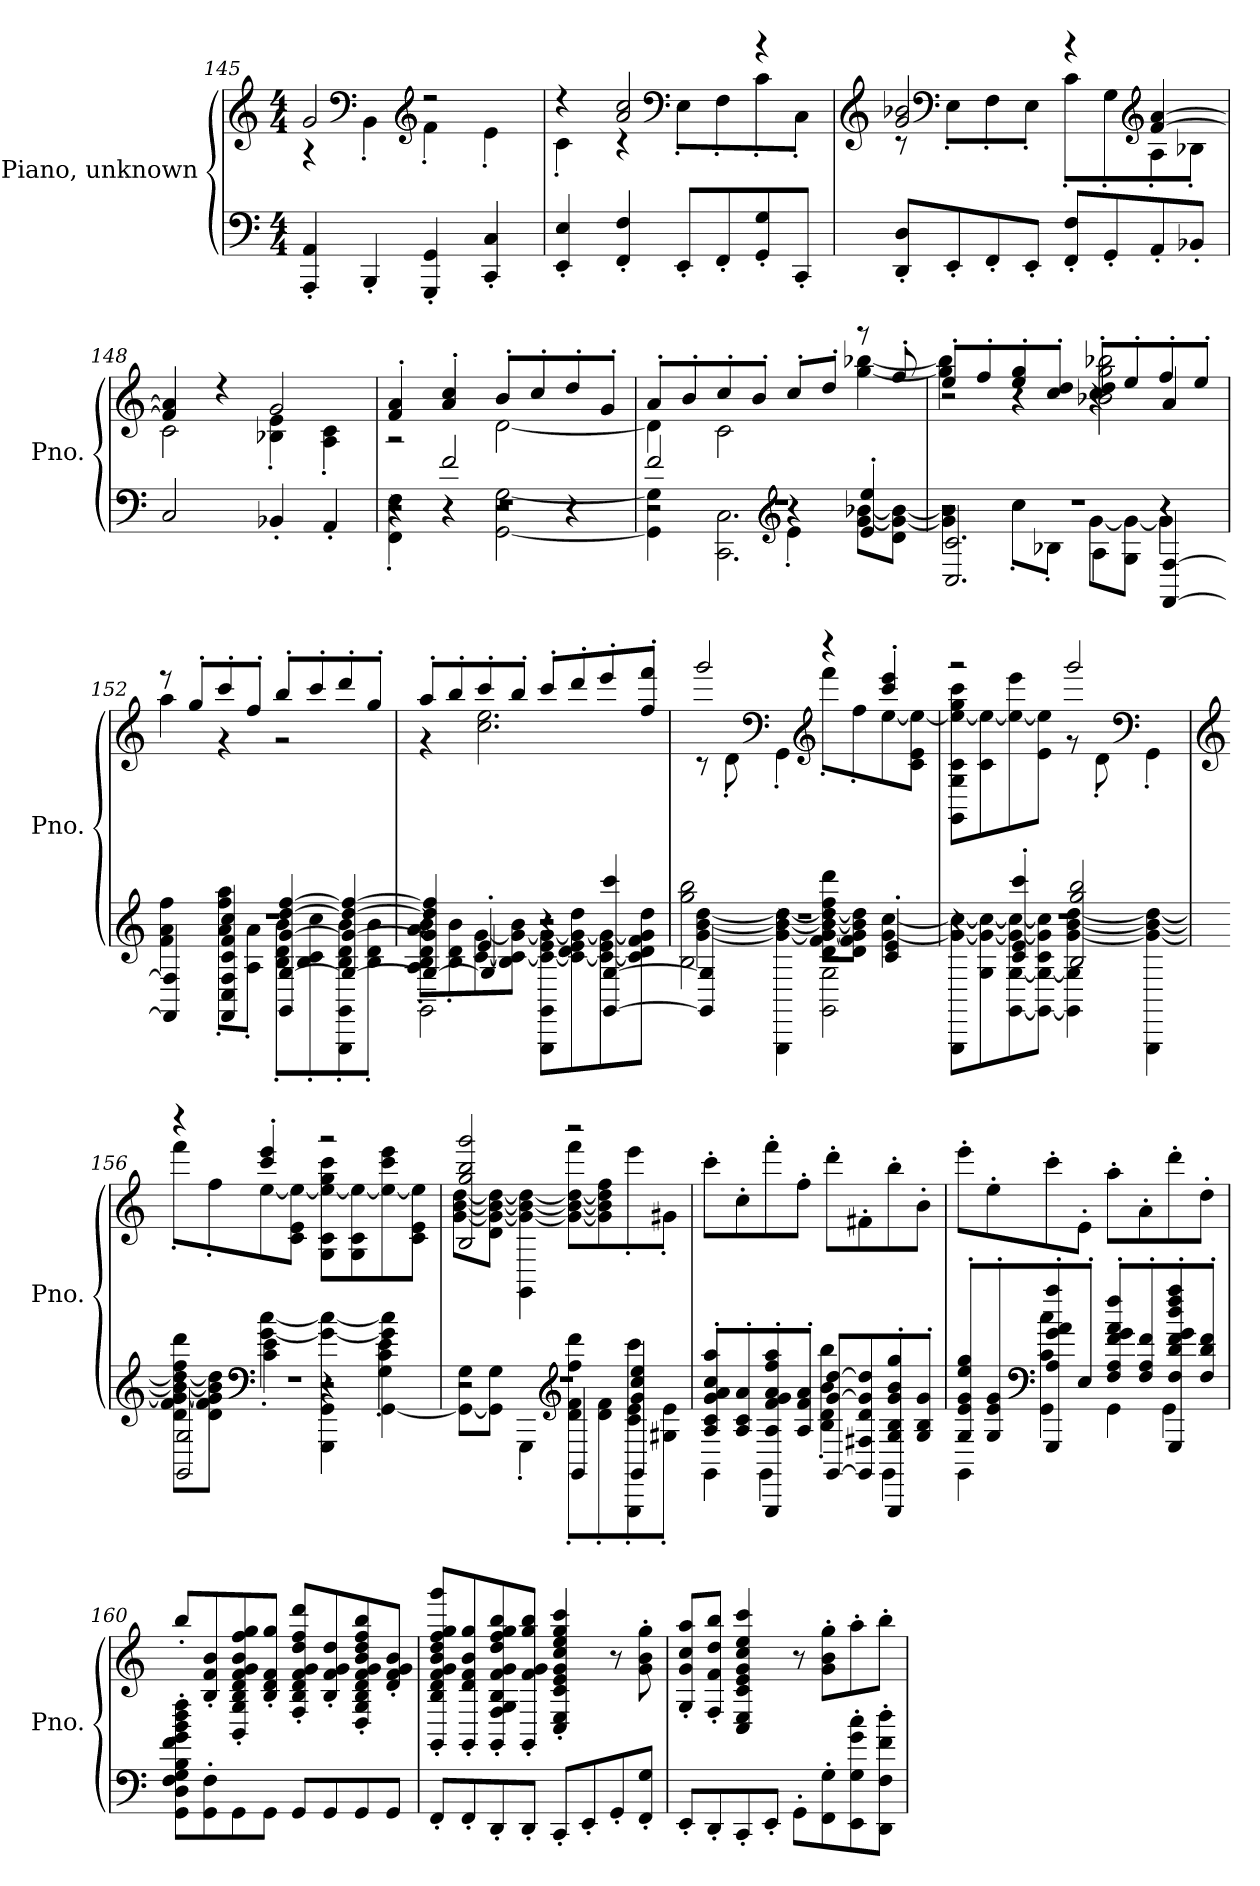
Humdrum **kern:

**kern	**kern
*part1	*part1
*staff2	*staff1
*I"Piano, unknown	*
*I'Pno.	*
*clefF4	*clefG2
*k[]	*k[]
*M4/4	*M4/4
=145	=145
*	*^
4AAA/' 4AA/'	2g/	4r
*	*clefF4	*
4BBB'/	.	4BB'\
*	*clefG2	*
4GGG/' 4GG/'	2r	4f'\
4CC/' 4C/'	.	4e'\
=146	=146	=146
4EE/' 4E/'	4r	4c'\
4FF/' 4F/'	2a/ 2cc/	4r
*	*clefF4	*
8EE'/L	.	8E'\L
8FF'/	.	8F'\
8GG/' 8G/'	4r	8c'\
8CC'/J	.	8C'\J
!!LO:LB:g=z	!!
=147	=147	=147
*	*clefG2	*
8DD/' 8D/'L	2g/ 2b-X/	8r
*	*clefF4	*
8EE'/	.	8E'\L
8FF'/	.	8F'\
8EE'/J	.	8E'\J
8FF/' 8F/'L	4r	8c'\L
8GG'/	.	8G'\
*	*clefG2	*
8AA'/	[4f/ [4a/	8A'\
8BB-X'/J	.	8B-X'\J
=148	=148	=148
2C/	4f/] 4a/]	2c\
.	4r	.
4BB-X'/	2g/	4B-X\' 4e\'
4AA'/	.	4A\' 4c\'
=149	=149	=149
*^	*	*
*	*^	*	*
*	*	*^	*	*
1r	4FF\' 4F\'	4r	2r	4f/' 4a/'	2r
.	4r	2f/	.	4a/' 4cc/'	.
.	2r	.	[2GG\ [2G\	8b'/L	[2d\
.	.	.	.	8cc'/	.
.	.	4r	.	8dd'/	.
.	.	.	.	8g'/J	.
=150	=150	=150	=150	=150	=150
1r	2r	2f/	4GG\] 4G\]	8a'/L	4d\]
.	.	.	.	8b'/	.
.	.	.	2.CC\ 2.C\	8cc'/	2c\
.	.	.	.	8b'/J	.
*clefG2	*	*	*	*	*
.	4e'\	4r	.	8cc'/L	.
.	.	.	.	8dd'/J	.
.	[8g\ [8b-X\L	4e/' 4ee/'	.	8r	[4gg\ [4bb-X\
.	8d\ 8g\_ 8b-\_J	.	.	8ff'/	.
!!LO:PB:g=z
=151	=151	=151	=151	=151	=151
*	*	*	*	*	*^
1r	4g\] 4b-\]	2.C/ 2.c/	2r	8ee'/L	4gg\] 4bb-\]	2r
.	.	.	.	8ff'/	.	.
.	8cc'\L	.	.	8ee/' 8gg/'	4r	.
.	8B-X'\J	.	.	8cc/' 8dd/'J	.	.
.	[8g\L	.	4A'\	8cc/' 8dd/'L	2b-X\ 2gg\ 2bb-X\	4r
.	8G\ 8g\_J	.	.	8ee'/	.	.
.	4g\]	[4FF/ [4F/	4r	8ff'/	.	4a/
.	.	.	.	8ee'/J	.	.
*	*	*v	*v	*	*	*
*	*	*	*	*v	*v
=152	=152	=152	=152	=152
1r	4f\ 4a\ 4ff\	4FF/] 4F/]	8r	4aa\
.	.	.	8gg'/L	.
.	8a\' 8ff\' 8aa\'L	4FF/ 4C/ 4F/ 4c/ 4f/ 4cc/	8ccc'/	4r
.	8A\' 8a\'J	.	8ff'/J	.
.	8B\' 8d\' 8b\'L	4GG/ [4G/ [4g/ [4dd/ [4ff/	8bb'/L	2r
.	8B\' 8c\' 8cc\'	.	8ccc'/	.
.	8GGG\' 8GG\' 8B\' 8d\' 8b\'	4G/_ 4g/_ 4dd/_ 4ff/_	8ddd'/	.
.	8B\' 8d\' 8b\'J	.	8gg'/J	.
=153	=153	=153	=153	=153
*	*	*^	*	*
4r	8A\' 8B\' 8d\' 8a\' 8b\'L	4G/_ 4g/] 4dd/] 4ff/]	2GG\	8aa'/L	4r
.	8B\' 8d\' 8b\'	.	.	8bb'/	.
4e'/	[8c\ [8g\	4G/]	.	8ccc'/	2.cc\ 2.ee\
.	8B\ 8c\_ 8g\_ 8b\J	.	.	8bb'/J	.
2r	8GGG\ 8GG\ 8c\_ 8e\ 8g\_L	4r	2r	8ccc'/L	.
.	8c\_ 8d\ 8e\ 8g\_ 8dd\	.	.	8ddd'/	.
.	8c\_ 8e\ 8g\_	[4GG/ [4G/ 4ccc/	.	8eee'/	.
.	8c\] 8d\ 8f\ 8g\] 8dd\J	.	.	8ff/' 8fff/'J	.
!!LO:LB:g=z	!!
=154	=154	=154	=154	=154	=154
1r	[4g\ [4b\ [4dd\	4GG/] 4G/]	2B\ 2gg\ 2bb\	2ggg/	8r
.	.	.	.	.	8d'\
*	*	*	*	*clefF4	*
.	4GGG\ 4g\_ 4b\_ 4dd\_	4r	.	.	4GG'\
*	*	*	*	*clefG2	*
.	8d\ 8f\ 8g\_ 8b\_ 8dd\_ 8ff\ 8ddd\L	4r	2GG\ 2G\	4r	8fff'\L
.	8d\ 8f\ 8g\] 8b\] 8dd\]J	.	.	.	8ff'\
.	[4g\ [4cc\	4c/' 4e/'	.	4ccc/' 4eee/'	[8ee\
.	.	.	.	.	8c\ 8e\ 8ee\_J
*	*	*v	*v	*	*
=155	=155	=155	=155	=155
1r	8GGG\ 8g\_ 8cc\_L	4r	2r	8GG\ 8G\ 8c\ 8ee\_ 8gg\ 8ccc\L
.	8G\ 8g\_ 8cc\_	.	.	8c\ 8ee\_
.	[8GG\ [8G\ 8g\_ 8cc\_	4c/' 4e/' 4ccc/'	.	8ee\_ 8eee\
.	8GG\_ 8G\_ 8c\ 8g\] 8cc\]J	.	.	8e\ 8ee\]J
.	4GG\] 4G\] [4g\ [4b\ [4dd\	2B/ 2gg/ 2bb/	2ggg/	8r
.	.	.	.	8d'\
*	*	*	*clefF4	*
.	4GGG\ 4g\_ 4b\_ 4dd\_	.	.	4GG'\
*v	*v	*v	*	*
=156	=156	=156
*	*clefG2	*
*^	*	*
*	*^	*	*
*	*	*^	*	*
1r	8d\ 8f\ 8g\_ 8b\_ 8dd\_ 8ff\ 8ddd\L	2GG/ 2G/	4r	4r	8fff'\L
.	8d\ 8f\ 8g\] 8b\] 8dd\]J	.	.	.	8ff'\
*clefF4	*	*	*	*	*
.	[4g\ [4cc\	.	4c\' 4e\'	4ccc/' 4eee/'	[8ee\
.	.	.	.	.	8c\ 8e\ 8ee\_J
.	4GGG\ 4GG\ 4g\_ 4cc\_	2r	4r	2r	8G\ 8c\ 8ee\_ 8gg\ 8ccc\L
.	.	.	.	.	8G\ 8c\ 8ee\_
.	[4GG\ 4g\] 4cc\]	.	4G\' 4c\' 4e\'	.	8ee\_ 8ccc\ 8eee\
.	.	.	.	.	8c\ 8e\ 8ee\]J
*	*	*v	*v	*	*
!!LO:LB:g=z	!!
=157	=157	=157	=157	=157
1r	8GG\_ 8G\L	2r	2B/ 2gg/ 2bb/ 2ggg/	[8g\ [8b\ [8dd\L
.	8GG\] 8G\J	.	.	8d\ 8g\_ 8b\_ 8dd\_J
.	4GGG'\	.	.	4GG\ 4g\_ 4b\_ 4dd\_
*clefG2	*	*	*	*
.	8d\' 8f\' 8ff\' 8ddd\'L	4GG/	2r	8g\_ 8b\_ 8dd\_ 8fff\L
.	8d\' 8f\'	.	.	8g\] 8b\] 8dd\] 8ff\
.	8GGG\' 8c\' 8e\' 8ccc\'	4GG/ 4g/ 4cc/ 4ee/	.	8eee'\
.	8G#X\' 8e\'J	.	.	8g#X'\J
*	*v	*v	*	*
*	*	*v	*v
=158	=158	=158
8A/' 8c/' 8g/' 8a/' 8cc/' 8aa/'L	4GG\	8ccc'\L
8A/' 8c/' 8a/'	.	8cc'\
8GGG/' 8A/' 8f/' 8g/' 8a/' 8ff/' 8aa/'	4GG\	8fff'\
8A/' 8f/' 8a/'J	.	8ff'\J
[8GG/ [8g/ [8dd/L	4B\' 4d\' 4b\' 4bb\'	8ddd'\L
8GG/] 8F#X/ 8d/ 8g/] 8dd/]	.	8f#X'\
8GGG/' 8G/' 8B/' 8g/' 8b/' 8gg/'	4GG\	8bb'\
8G/' 8B/' 8g/'J	.	8b'\J
=159	=159	=159
8G/' 8e/' 8g/' 8ee/' 8gg/'L	4GG\	8eee'\L
8G/' 8e/' 8g/'	.	8ee'\
*clefF4	*	*
8GGG/' 8A/' 8g/' 8a/' 8aa/'	4GG\ 4c\ 4cc\	8ccc'\
8E'/J	.	8e'\J
8F/' 8A/' 8f/' 8g/' 8a/' 8ff/'L	4GG\	8aa'\L
8F/' 8A/' 8f/'	.	8a'\
8GGG/' 8F/' 8d/' 8f/' 8g/' 8dd/' 8ff/' 8aa/'	4GG\	8ddd'\
8F/' 8d/' 8f/'J	.	8dd'\J
*v	*v	*
!!LO:LB:g=z
=160	=160
8GG\' 8D\' 8F\' 8G\' 8B\' 8f\' 8g\' 8b\' 8dd\' 8ff\'L	8bb'/L
8GG\' 8F\'	8B/' 8f/' 8b/'
8GG\	8BB/' 8G/' 8B/' 8d/' 8f/' 8g/' 8b/' 8ff/' 8gg/'
8GG\J	8B/' 8d/' 8f/' 8gg/'J
8GG/L	8F/' 8B/' 8d/' 8f/' 8g/' 8dd/' 8ff/' 8ddd/'L
8GG/	8B/' 8f/' 8g/' 8dd/'
8GG/	8D/' 8G/' 8B/' 8d/' 8f/' 8g/' 8b/' 8dd/' 8ff/' 8bb/'
8GG/J	8d/' 8f/' 8g/' 8b/'J
=161	=161
8FF'/L	8GG/' 8B/' 8d/' 8f/' 8g/' 8b/' 8dd/' 8ff/' 8gg/' 8ggg/'L
8FF'/	8GG/' 8d/' 8f/' 8b/' 8gg/'
8DD'/	8GG/' 8F/' 8G/' 8B/' 8f/' 8g/' 8dd/' 8ff/' 8gg/' 8bb/'
8DD'/J	8GG/' 8f/' 8g/' 8gg/' 8bb/'J
8CC'/L	4C/' 4E/' 4c/' 4e/' 4g/' 4cc/' 4ee/' 4gg/' 4ccc/'
8EE'/	.
8GG'/	8r
8FF/' 8G/'J	8g\' 8b\' 8gg\'
=162	=162
8EE'/L	8G/' 8g/' 8cc/' 8aa/'L
8DD'/	8F/' 8f/' 8dd/' 8bb/'J
8CC'/	4C/ 4E/ 4c/ 4e/ 4g/ 4cc/ 4ee/ 4ccc/
8EE'/J	.
8GG'\L	8r
8FF\' 8G\'	8g\' 8b\' 8gg\'L
8EE\' 8G\' 8g\' 8cc\'	8aa'\
8DD\' 8F\' 8f\' 8dd\'J	8bb'\J
=	=
*-	*-
